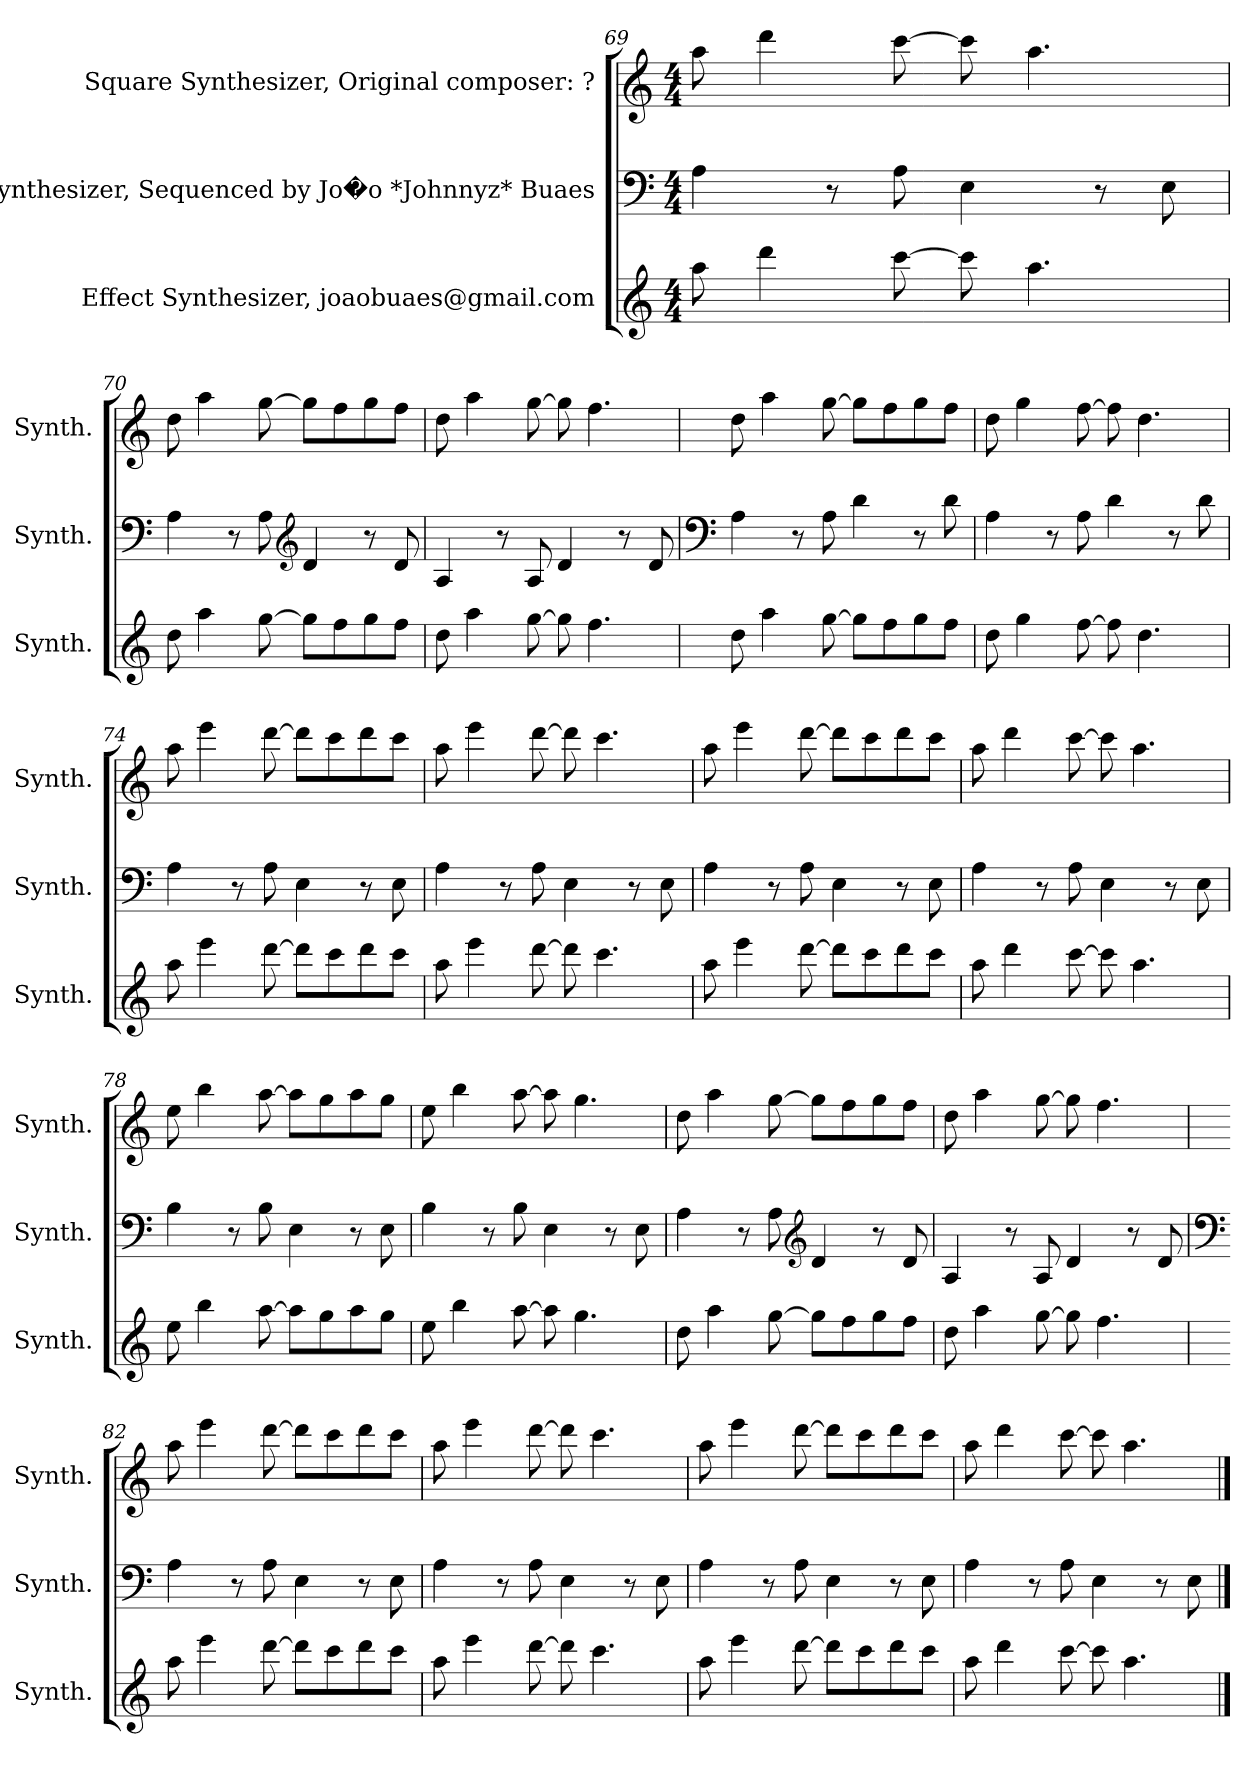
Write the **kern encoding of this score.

**kern	**kern	**kern
*part3	*part2	*part1
*staff3	*staff2	*staff1
*I"Effect Synthesizer, joaobuaes@gmail.com	*I"Square Synthesizer, Sequenced by Jo�o *Johnnyz* Buaes	*I"Square Synthesizer, Original composer: ?
*I'Synth.	*I'Synth.	*I'Synth.
!!LO:LB:g=z
*clefG2	*clefF4	*clefG2
*k[]	*k[]	*k[]
*M4/4	*M4/4	*M4/4
=69	=69	=69
8aa\	4A\	8aa\
4ddd\	.	4ddd\
.	8r	.
[8ccc\	8A\	[8ccc\
8ccc\]	4E\	8ccc\]
4.aa\	.	4.aa\
.	8r	.
.	8E\	.
=70	=70	=70
8dd\	4A\	8dd\
4aa\	.	4aa\
.	8r	.
[8gg\	8A\	[8gg\
*	*clefG2	*
8gg\L]	4d/	8gg\L]
8ff\	.	8ff\
8gg\	8r	8gg\
8ff\J	8d/	8ff\J
=71	=71	=71
8dd\	4A/	8dd\
4aa\	.	4aa\
.	8r	.
[8gg\	8A/	[8gg\
8gg\]	4d/	8gg\]
4.ff\	.	4.ff\
.	8r	.
.	8d/	.
=72	=72	=72
*	*clefF4	*
8dd\	4A\	8dd\
4aa\	.	4aa\
.	8r	.
[8gg\	8A\	[8gg\
8gg\L]	4d\	8gg\L]
8ff\	.	8ff\
8gg\	8r	8gg\
8ff\J	8d\	8ff\J
!!LO:LB:g=z
=73	=73	=73
8dd\	4A\	8dd\
4gg\	.	4gg\
.	8r	.
[8ff\	8A\	[8ff\
8ff\]	4d\	8ff\]
4.dd\	.	4.dd\
.	8r	.
.	8d\	.
=74	=74	=74
8aa\	4A\	8aa\
4eee\	.	4eee\
.	8r	.
[8ddd\	8A\	[8ddd\
8ddd\L]	4E\	8ddd\L]
8ccc\	.	8ccc\
8ddd\	8r	8ddd\
8ccc\J	8E\	8ccc\J
=75	=75	=75
8aa\	4A\	8aa\
4eee\	.	4eee\
.	8r	.
[8ddd\	8A\	[8ddd\
8ddd\]	4E\	8ddd\]
4.ccc\	.	4.ccc\
.	8r	.
.	8E\	.
=76	=76	=76
8aa\	4A\	8aa\
4eee\	.	4eee\
.	8r	.
[8ddd\	8A\	[8ddd\
8ddd\L]	4E\	8ddd\L]
8ccc\	.	8ccc\
8ddd\	8r	8ddd\
8ccc\J	8E\	8ccc\J
!!LO:LB:g=z
=77	=77	=77
8aa\	4A\	8aa\
4ddd\	.	4ddd\
.	8r	.
[8ccc\	8A\	[8ccc\
8ccc\]	4E\	8ccc\]
4.aa\	.	4.aa\
.	8r	.
.	8E\	.
=78	=78	=78
8ee\	4B\	8ee\
4bb\	.	4bb\
.	8r	.
[8aa\	8B\	[8aa\
8aa\L]	4E\	8aa\L]
8gg\	.	8gg\
8aa\	8r	8aa\
8gg\J	8E\	8gg\J
=79	=79	=79
8ee\	4B\	8ee\
4bb\	.	4bb\
.	8r	.
[8aa\	8B\	[8aa\
8aa\]	4E\	8aa\]
4.gg\	.	4.gg\
.	8r	.
.	8E\	.
=80	=80	=80
8dd\	4A\	8dd\
4aa\	.	4aa\
.	8r	.
[8gg\	8A\	[8gg\
*	*clefG2	*
8gg\L]	4d/	8gg\L]
8ff\	.	8ff\
8gg\	8r	8gg\
8ff\J	8d/	8ff\J
!!LO:PB:g=z
=81	=81	=81
8dd\	4A/	8dd\
4aa\	.	4aa\
.	8r	.
[8gg\	8A/	[8gg\
8gg\]	4d/	8gg\]
4.ff\	.	4.ff\
.	8r	.
.	8d/	.
=82	=82	=82
*	*clefF4	*
8aa\	4A\	8aa\
4eee\	.	4eee\
.	8r	.
[8ddd\	8A\	[8ddd\
8ddd\L]	4E\	8ddd\L]
8ccc\	.	8ccc\
8ddd\	8r	8ddd\
8ccc\J	8E\	8ccc\J
=83	=83	=83
8aa\	4A\	8aa\
4eee\	.	4eee\
.	8r	.
[8ddd\	8A\	[8ddd\
8ddd\]	4E\	8ddd\]
4.ccc\	.	4.ccc\
.	8r	.
.	8E\	.
=84	=84	=84
8aa\	4A\	8aa\
4eee\	.	4eee\
.	8r	.
[8ddd\	8A\	[8ddd\
8ddd\L]	4E\	8ddd\L]
8ccc\	.	8ccc\
8ddd\	8r	8ddd\
8ccc\J	8E\	8ccc\J
!!LO:LB:g=z
=85	=85	=85
8aa\	4A\	8aa\
4ddd\	.	4ddd\
.	8r	.
[8ccc\	8A\	[8ccc\
8ccc\]	4E\	8ccc\]
4.aa\	.	4.aa\
.	8r	.
.	8E\	.
==	==	==
*-	*-	*-
